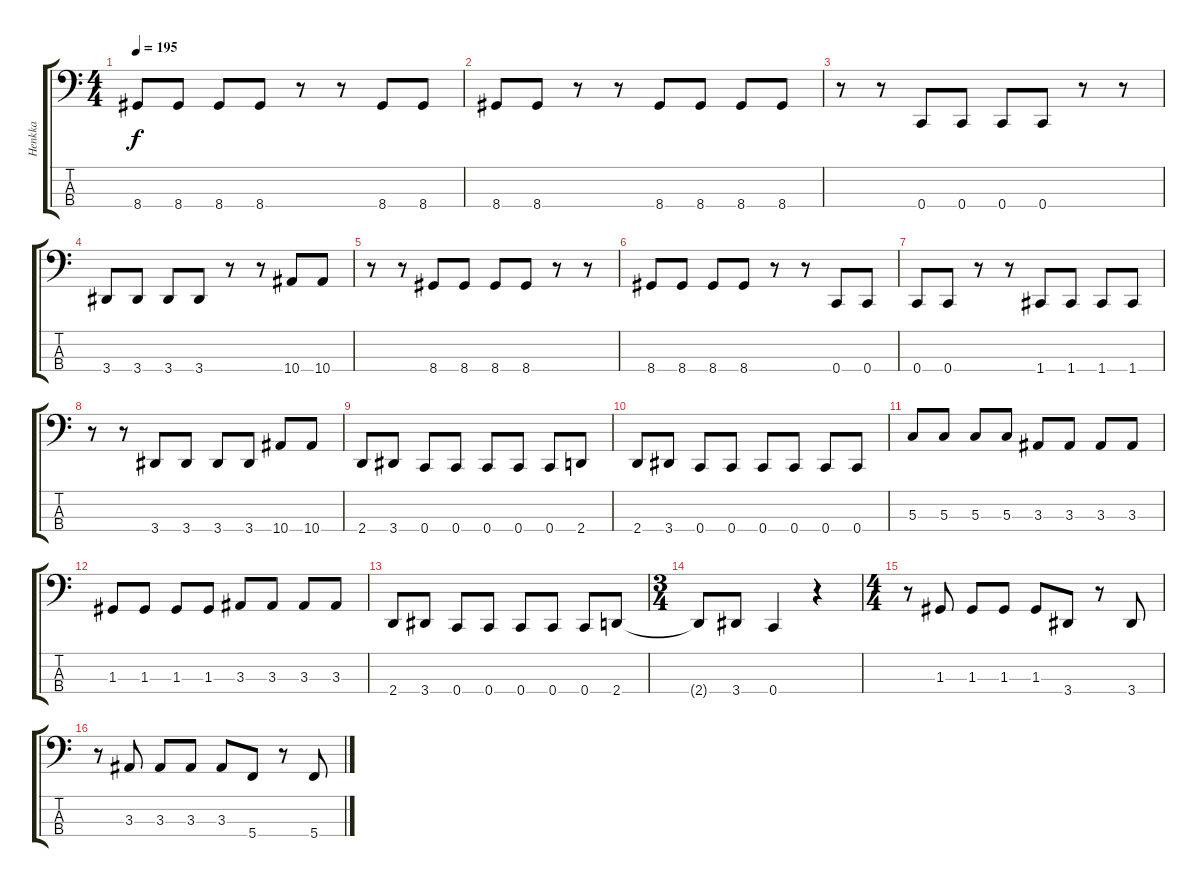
\track ("Henkka" "Henkka") {instrument electricbasspick}
\staff {score tabs}
\tuning (F2 C2 G1 C1) {hide}
\ts (4 4)
\tempo 195
\clef f4
\ks c
8.4.8{dy f} 8.4.8 8.4.8 8.4.8 r.8 r.8 8.4.8 8.4.8 |
8.4.8 8.4.8 r.8 r.8 8.4.8 8.4.8 8.4.8 8.4.8 |
r.8 r.8 0.4.8 0.4.8 0.4.8 0.4.8 r.8 r.8 |
3.4.8 3.4.8 3.4.8 3.4.8 r.8 r.8 10.4.8 10.4.8 |
r.8 r.8 8.4.8 8.4.8 8.4.8 8.4.8 r.8 r.8 |
8.4.8 8.4.8 8.4.8 8.4.8 r.8 r.8 0.4.8 0.4.8 |
0.4.8 0.4.8 r.8 r.8 1.4.8 1.4.8 1.4.8 1.4.8 |
r.8 r.8 3.4.8 3.4.8 3.4.8 3.4.8 10.4.8 10.4.8 |
2.4.8 3.4.8 0.4.8 0.4.8 0.4.8 0.4.8 0.4.8 2.4.8 |
2.4.8 3.4.8 0.4.8 0.4.8 0.4.8 0.4.8 0.4.8 0.4.8 |
5.3.8 5.3.8 5.3.8 5.3.8 3.3.8 3.3.8 3.3.8 3.3.8 |
1.3.8 1.3.8 1.3.8 1.3.8 3.3.8 3.3.8 3.3.8 3.3.8 |
2.4.8 3.4.8 0.4.8 0.4.8 0.4.8 0.4.8 0.4.8 2.4.8 |
\ts (3 4)
2.4{t}.8 3.4.8 0.4.4 r.4 |
\ts (4 4)
r.8 1.3.8 1.3.8 1.3.8 1.3.8 3.4.8 r.8 3.4.8 |
r.8 3.3.8 3.3.8 3.3.8 3.3.8 5.4.8 r.8 5.4.8
